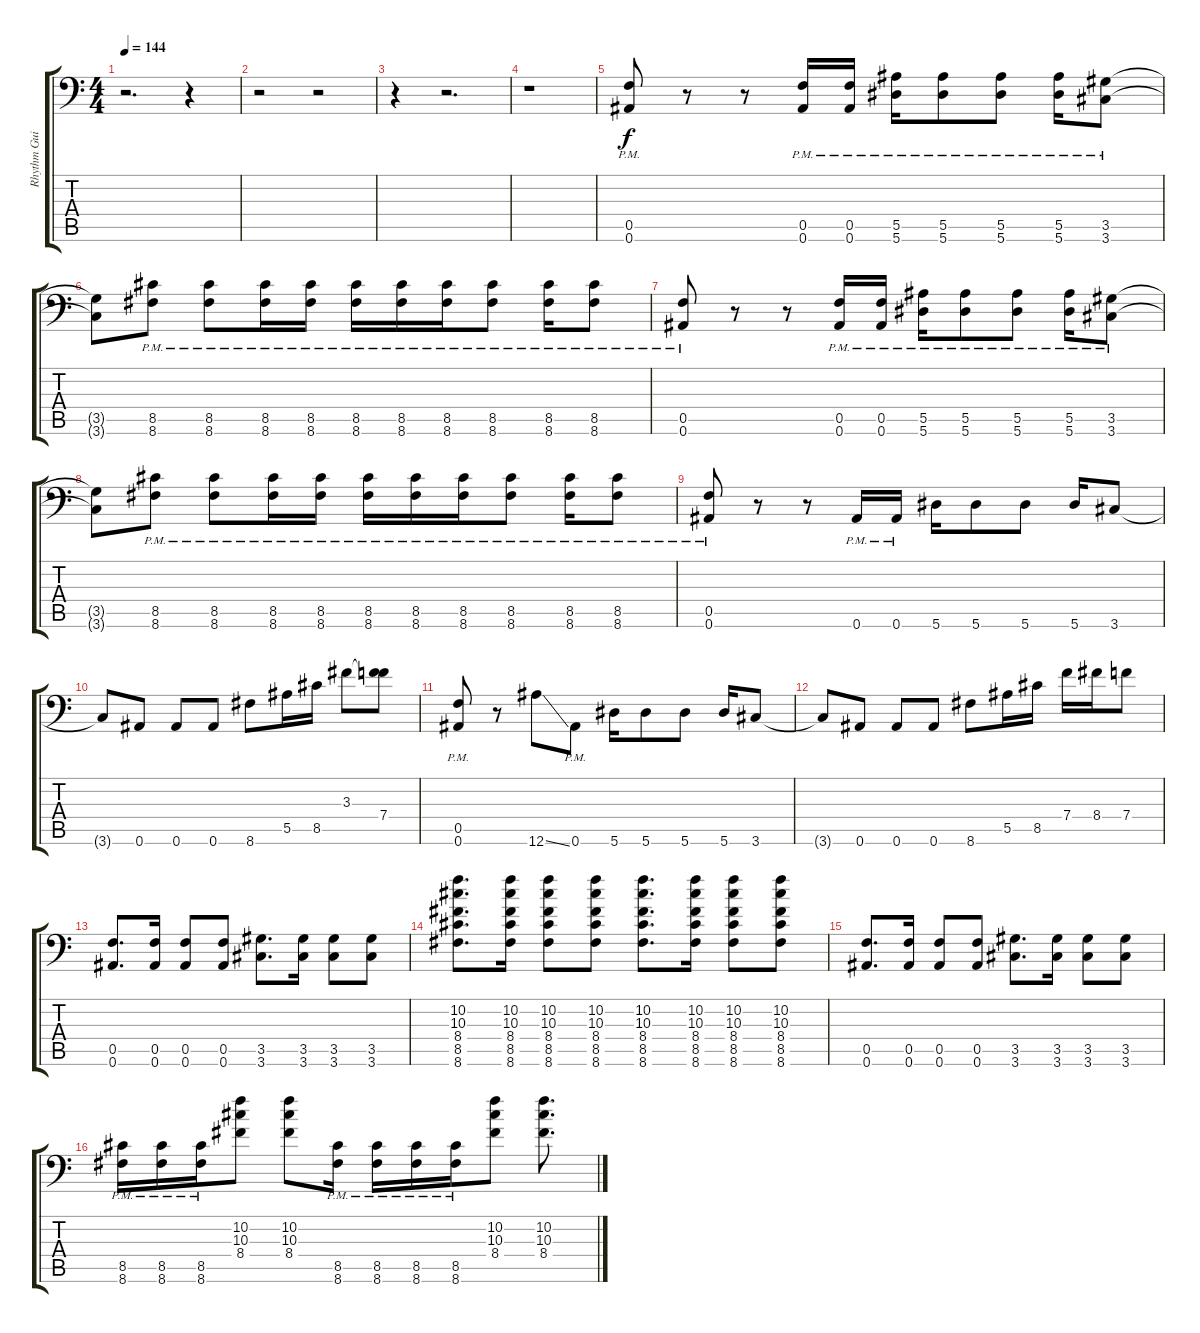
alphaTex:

\track ("Rhythm Guitar 1" "Rhythm Gui") {instrument distortionguitar}
\staff {score tabs}
\tuning (C4 G3 Eb3 Bb2 F2 Bb1) {hide}
\ts (4 4)
\tempo 144
\clef f4
\ks c
r.2{d dy f instrument distortionguitar} r.4 |
r.2 r.2 |
r.4 r.2{d} |
r.1 |
(0.5{pm} 0.6{pm}).8 r.8 r.8 (0.5{pm} 0.6{pm}).16 (0.5{pm} 0.6{pm}).16 (5.5{pm} 5.6{pm}).16 (5.5{pm} 5.6{pm}).8 (5.5{pm} 5.6{pm}).8 (5.5{pm} 5.6{pm}).16 (3.5{pm} 3.6{pm}).8 |
(3.5{t} 3.6{t}).8 (8.5{pm} 8.6{pm}).8 (8.5{pm} 8.6{pm}).8 (8.5{pm} 8.6{pm}).16 (8.5{pm} 8.6{pm}).16 (8.5{pm} 8.6{pm}).16 (8.5{pm} 8.6{pm}).16 (8.5{pm} 8.6{pm}).16 (8.5{pm} 8.6{pm}).8 (8.5{pm} 8.6{pm}).16 (8.5{pm} 8.6{pm}).8 |
(0.5{pm} 0.6{pm}).8 r.8 r.8 (0.5{pm} 0.6{pm}).16 (0.5{pm} 0.6{pm}).16 (5.5{pm} 5.6{pm}).16 (5.5{pm} 5.6{pm}).8 (5.5{pm} 5.6{pm}).8 (5.5{pm} 5.6{pm}).16 (3.5{pm} 3.6{pm}).8 |
(3.5{t} 3.6{t}).8 (8.5{pm} 8.6{pm}).8 (8.5{pm} 8.6{pm}).8 (8.5{pm} 8.6{pm}).16 (8.5{pm} 8.6{pm}).16 (8.5{pm} 8.6{pm}).16 (8.5{pm} 8.6{pm}).16 (8.5{pm} 8.6{pm}).16 (8.5{pm} 8.6{pm}).8 (8.5{pm} 8.6{pm}).16 (8.5{pm} 8.6{pm}).8 |
(0.5{pm} 0.6{pm}).8 r.8 r.8 0.6{pm}.16 0.6{pm}.16 5.6.16 5.6.8 5.6.8 5.6.16 3.6.8 |
3.6{t}.8 0.6.8 0.6.8 0.6.8 8.6.8 5.5.16 8.5.16 3.3.8 (3.3{t} 7.4).8 |
(0.5{pm} 0.6{pm}).8 r.8 12.6{ss}.8 0.6{pm}.8 5.6.16 5.6.8 5.6.8 5.6.16 3.6.8 |
3.6{t}.8 0.6.8 0.6.8 0.6.8 8.6.8 5.5.16 8.5.16 7.4.16 8.4.16 7.4.8 |
(0.5 0.6).8{d} (0.5 0.6).16 (0.5 0.6).8 (0.5 0.6).8 (3.5 3.6).8{d} (3.5 3.6).16 (3.5 3.6).8 (3.5 3.6).8 |
(10.2 10.3 8.4 8.5 8.6).8{d} (10.2 10.3 8.4 8.5 8.6).16 (10.2 10.3 8.4 8.5 8.6).8 (10.2 10.3 8.4 8.5 8.6).8 (10.2 10.3 8.4 8.5 8.6).8{d} (10.2 10.3 8.4 8.5 8.6).16 (10.2 10.3 8.4 8.5 8.6).8 (10.2 10.3 8.4 8.5 8.6).8 |
(0.5 0.6).8{d} (0.5 0.6).16 (0.5 0.6).8 (0.5 0.6).8 (3.5 3.6).8{d} (3.5 3.6).16 (3.5 3.6).8 (3.5 3.6).8 |
(8.5{pm} 8.6{pm}).16 (8.5{pm} 8.6{pm}).16 (8.5{pm} 8.6{pm}).16 (10.2 10.3 8.4).8 (10.2 10.3 8.4).8 (8.5{pm} 8.6{pm}).16 (8.5{pm} 8.6{pm}).16 (8.5{pm} 8.6{pm}).16 (8.5{pm} 8.6{pm}).16 (10.2 10.3 8.4).8 (10.2 10.3 8.4).8{d}
